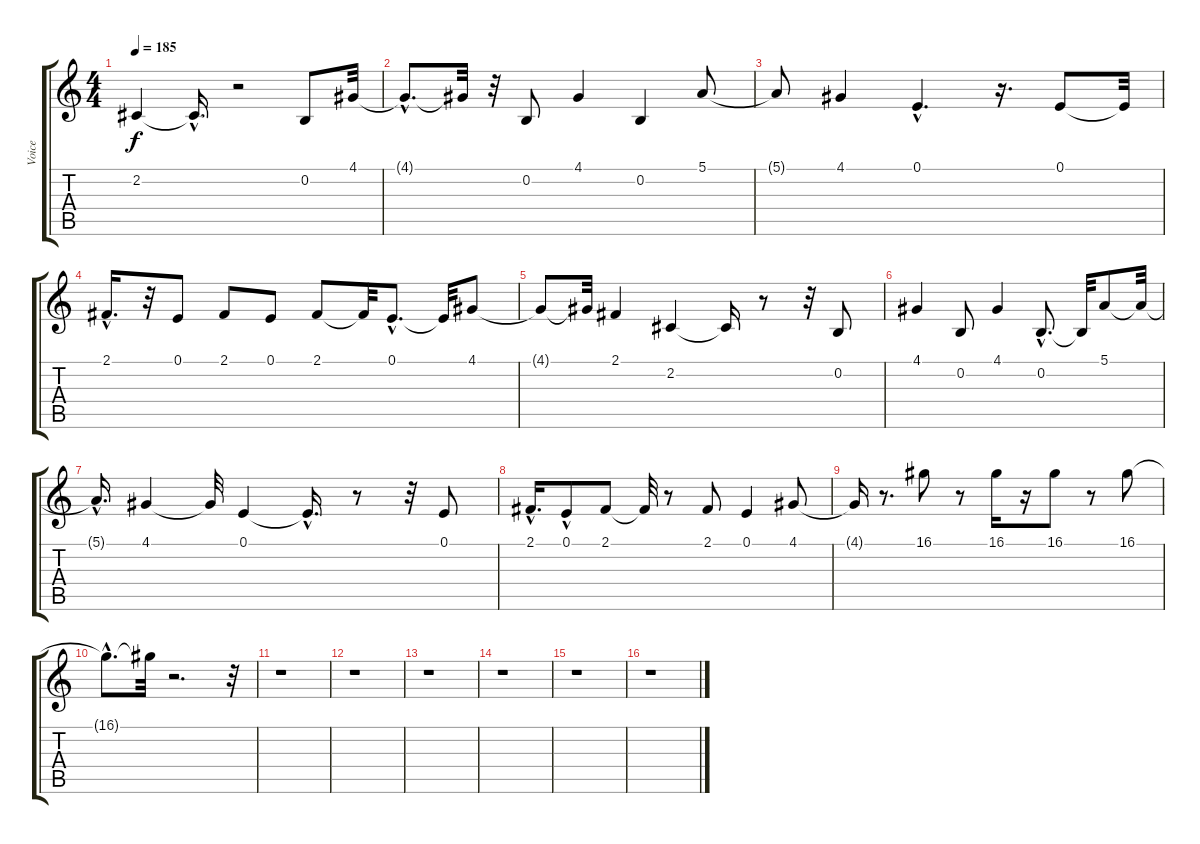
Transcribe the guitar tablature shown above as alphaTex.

\track ("Voice" "Voice") {instrument englishhorn}
\staff {score tabs}
\tuning (E4 B3 G3 D3 A2 E2) {hide}
\ts (4 4)
\tempo 185
\clef g2
\ks c
2.2{t}.4{dy f} 2.2{hac t}.16{d} r.2 0.2.8 4.1.32 |
4.1{hac t}.8{d} 4.1{t}.32 r.32 0.2.8 4.1.4 0.2.4 5.1.8 |
5.1{t}.8 4.1.4 0.1{hac}.4{d} r.16{d} 0.1.8 0.1{t}.32 |
2.1{hac}.16{d} r.32 0.1.8 2.1.8 0.1.8 2.1.8 2.1{t}.32 0.1{hac}.8{d} 0.1{t}.32 4.1.8 |
4.1{t}.8 4.1{t}.32 2.1.4 2.2.4 2.2{t}.16 r.8 r.32 0.2.8 |
4.1.4 0.2.8 4.1.4 0.2{hac}.8{d} 0.2{t}.32 5.1.8 5.1{t}.32 |
5.1{hac t}.16{d} 4.1.4 4.1{t}.32 0.1.4 0.1{hac t}.16{d} r.8 r.32 0.1.8 |
2.1{hac}.16{d} 0.1{hac}.8 2.1.8 2.1{t}.32 r.8 2.1.8 0.1.4 4.1.8 |
4.1{t}.16 r.8{d} 16.1.8 r.8 16.1.16 r.16 16.1.8 r.8 16.1.8 |
16.1{hac t}.8{d} 16.1{t}.32 r.2{d} r.32 |
r.1 |
r.1 |
r.1 |
r.1 |
r.1 |
r.1
